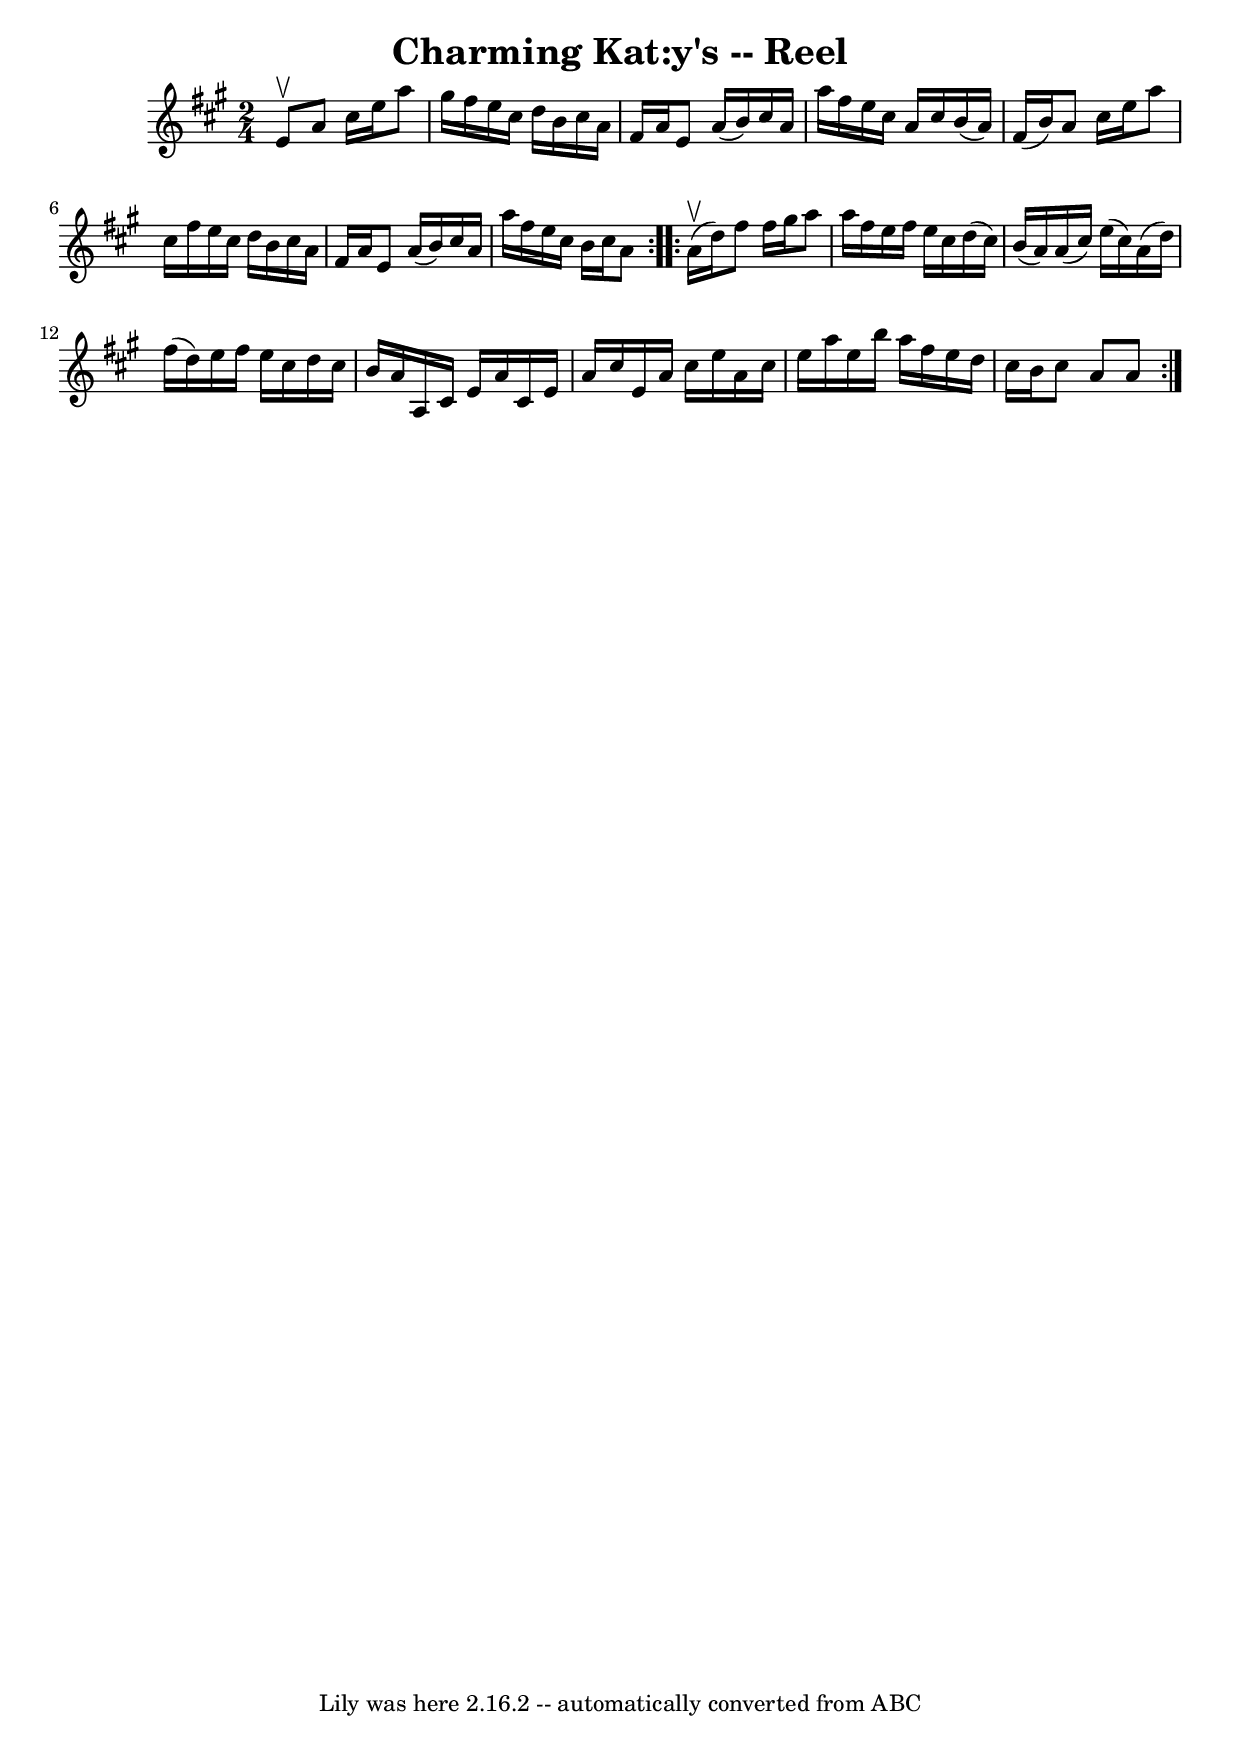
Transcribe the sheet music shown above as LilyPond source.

\version "2.7.40"
\include "Mammoth.ily"
\header {
	%% book = "Ryan's Mammoth Collection"
	crossRefNumber = "1"
	footnotes = ""
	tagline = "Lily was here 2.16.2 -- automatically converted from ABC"
	title = "Charming Kat:y's -- Reel"
}
voicedefault =  {


\repeat volta 2 {
\time 2/4 
\key a \major e'8^\upbow |
 a'8 cis''16 e''16    
a''8 gis''16 fis''16    |
 e''16 cis''16 d''16 b'16    
cis''16 a'16 fis'16 a'16    |
 e'8 a'16 (b'16)   
cis''16 a'16 a''16 fis''16    |
 e''16 cis''16 a'16    
cis''16 b'16 (a'16) fis'16 (b'16)   |
 a'8    
cis''16 e''16 a''8 cis''16 fis''16    |
 e''16 cis''16   
 d''16 b'16 cis''16 a'16 fis'16 a'16    |
 e'8 a'16 (
 b'16) cis''16 a'16 a''16 fis''16    |
 e''16 cis''16 
 b'16 cis''16 a'8    } \repeat volta 2 { a'16^\upbow(d''16) 
|
 fis''8 fis''16 gis''16 a''8 a''16 fis''16    
|
 e''16 fis''16 e''16 cis''16 d''16 (cis''16) b'16 
(a'16)   |
 a'16 (cis''16) e''16 (cis''16) a'16 (
 d''16) fis''16 (d''16)   |
 e''16 fis''16 e''16    
cis''16 d''16 cis''16 b'16 a'16    |
 a16 cis'16    
e'16 a'16 cis'16 e'16 a'16 cis''16    |
 e'16 a'16    
cis''16 e''16 a'16 cis''16 e''16 a''16    |
 e''16    
b''16 a''16 fis''16 e''16 d''16 cis''16 b'16    |
   
cis''8 a'8 a'8    }   
}

\score{
    <<

	\context Staff="default"
	{
	    \voicedefault 
	}

    >>
	\layout {
	}
	\midi {}
}
